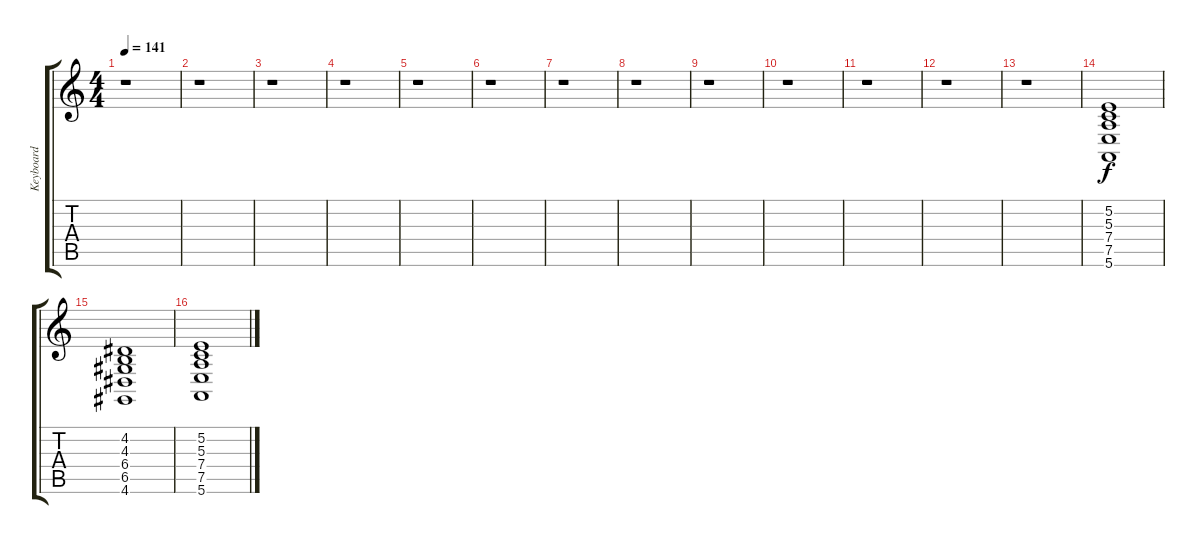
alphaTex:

\track ("Keyboard" "Keyboard") {instrument choiraahs}
\staff {score tabs}
\tuning (E4 B3 G3 D3 A2 E2) {hide}
\ts (4 4)
\tempo 141
\clef g2
\ks c
r.1{dy f} |
r.1 |
r.1 |
r.1 |
r.1 |
r.1 |
r.1 |
r.1 |
r.1 |
r.1 |
r.1 |
r.1 |
r.1 |
(5.2 5.3 7.4 7.5 5.6).1{volume 6 instrument stringensemble2} |
(4.2 4.3 6.4 6.5 4.6).1 |
(5.2 5.3 7.4 7.5 5.6).1
